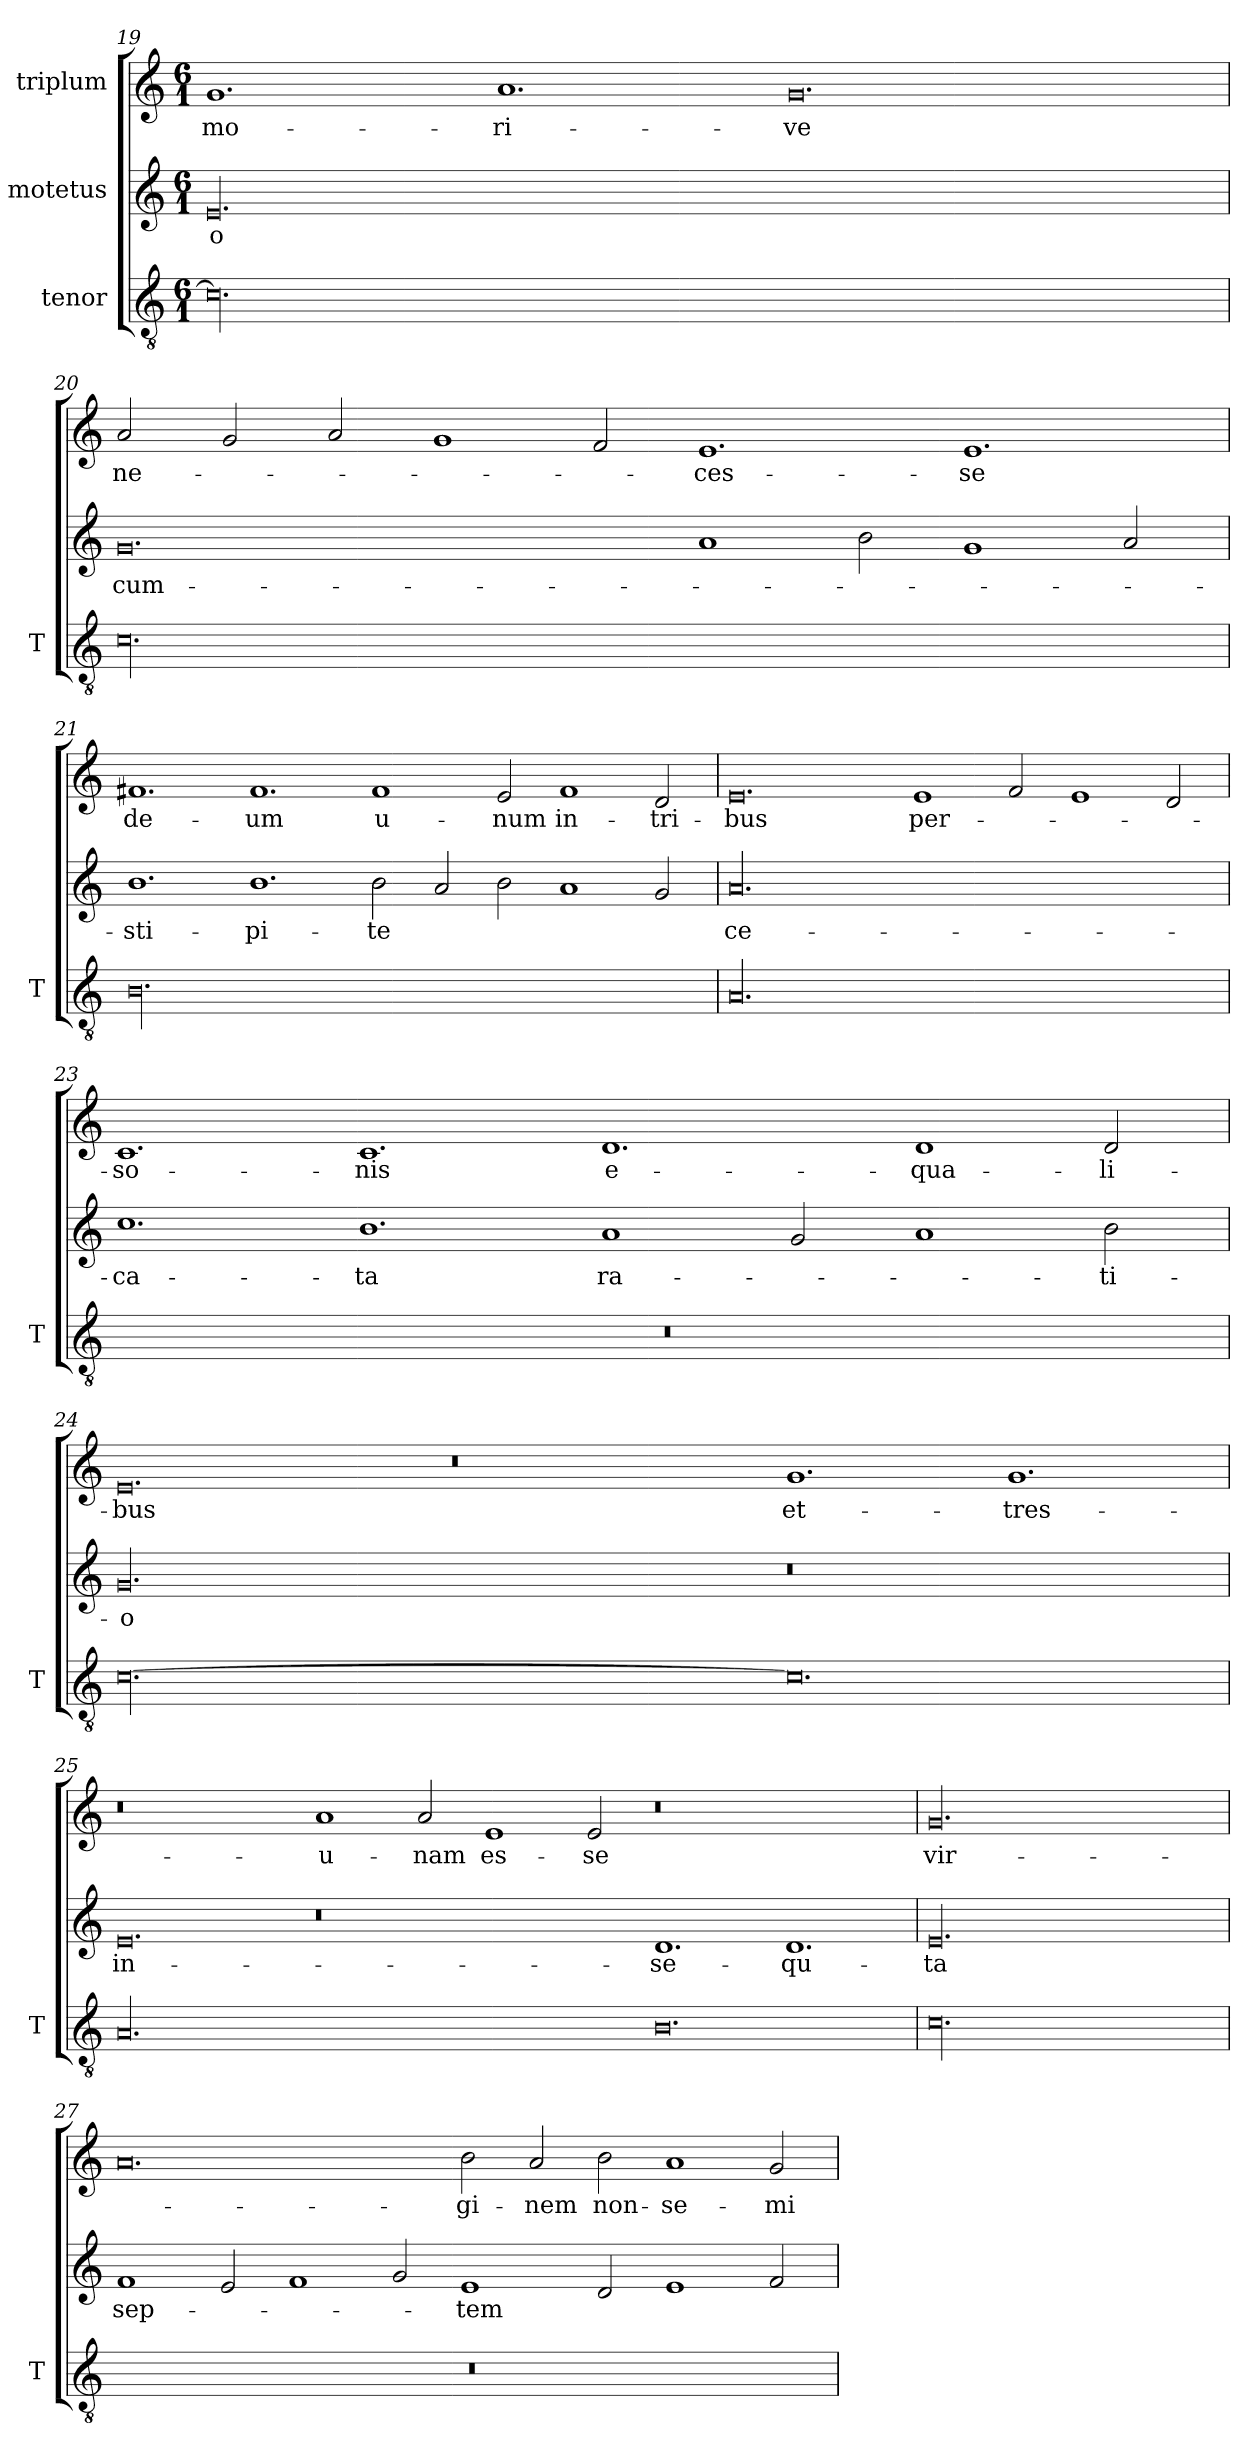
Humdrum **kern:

**kern	**kern	**text	**kern	**text
*part3	*part2	*part2	*part1	*part1
*staff3	*staff2	*staff2	*staff1	*staff1
*I"tenor	*I"motetus	*	*I"triplum	*
*I'T	*	*	*	*
*clefGv2	*clefG2	*	*clefG2	*
*k[]	*k[]	*	*k[]	*
*C:	*C:	*	*C:	*
*M6/1	*M6/1	*	*M6/1	*
=19	=19	=19	=19	=19
00.c\]	00.e/	-o	1.g/	mo-
.	.	.	1.a/	-ri-
.	.	.	0.g/	-ve
=20	=20	=20	=20	=20
00.c\	0.g/	cum-	2a/	ne-
.	.	.	2g/	.
.	.	.	2a/	.
.	.	.	1g/	.
.	.	.	2f/	.
.	1a/	.	1.e/	-ces-
.	2b\	.	.	.
.	1g/	.	1.e/	-se
.	2a/	.	.	.
=21	=21	=21	=21	=21
00.B\	1.b\	sti-	1.f#X/	de-
.	1.b\	-pi-	1.f#/	-um
.	2b\	-te	1f#/	u-
.	2a/	.	.	.
.	2b\	.	2e/	-num
.	1a/	.	1f#/	in-
.	2g/	.	2d/	tri-
!!LO:PB:g=z
=22	=22	=22	=22	=22
00.A/	00.a/	ce-	0.e/	-bus
.	.	.	1e/	per-
.	.	.	2f/	.
.	.	.	1e/	.
.	.	.	2d/	.
=23	=23	=23	=23	=23
00.r	1.cc\	-ca-	1.c/	-so-
.	1.b\	-ta	1.c/	-nis
.	1a/	ra-	1.d/	e-
.	2g/	.	.	.
.	1a/	.	1d/	-qua-
.	2b\	-ti-	2d/	-li-
=24	=24	=24	=24	=24
[00.ci\	00.g/	-o	0.e/	-bus
.	.	.	0.r	.
0.ci\]	0.r	.	1.g/	et-
.	.	.	1.g/	tres-
=25	=25	=25	=25	=25
00.Ai/	0.e/	in-	0.r	.
.	0.r	.	1a/	u-
.	.	.	2a/	-nam
.	.	.	1e/	es-
.	.	.	2e/	-se
0.Bi\	1.d/	-se-	0.r	.
.	1.d/	-qu-	.	.
=26	=26	=26	=26	=26
00.c\	00.e/	-ta	00.g/	vir-
=27	=27	=27	=27	=27
00.r	1f/	sep-	0.a/	.
.	2e/	.	.	.
.	1f/	.	.	.
.	2g/	.	.	.
.	1e/	-tem	2b\	-gi-
.	.	.	2a/	-nem
.	2d/	.	2b\	non-
.	1e/	.	1a/	se-
.	2f/	.	2g/	-mi-
=	=	=	=	=
*-	*-	*-	*-	*-
